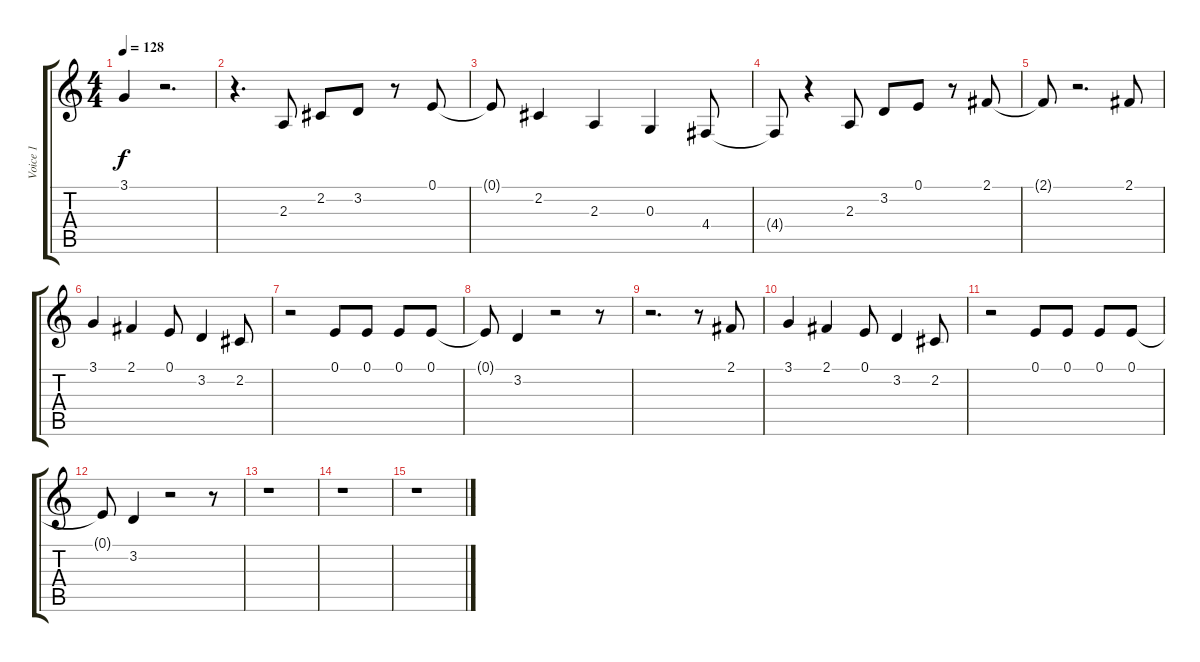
\track ("Voice 1" "Voice 1") {instrument pad4choir}
\staff {score tabs}
\tuning (E4 B3 G3 D3 A2 E2) {hide}
\ts (4 4)
\tempo 128
\clef g2
\ks c
3.1{t}.4{dy f} r.2{d} |
r.4{d} 2.3.8 2.2.8 3.2.8 r.8 0.1.8 |
0.1{t}.8 2.2.4 2.3.4 0.3.4 4.4.8 |
4.4{t}.8 r.4 2.3.8 3.2.8 0.1.8 r.8 2.1.8 |
2.1{t}.8 r.2{d} 2.1.8 |
3.1.4 2.1.4 0.1.8 3.2.4 2.2.8 |
r.2 0.1.8 0.1.8 0.1.8 0.1.8 |
0.1{t}.8 3.2.4 r.2 r.8 |
r.2{d} r.8 2.1.8 |
3.1.4 2.1.4 0.1.8 3.2.4 2.2.8 |
r.2 0.1.8 0.1.8 0.1.8 0.1.8 |
0.1{t}.8 3.2.4 r.2 r.8 |
r.1 |
r.1 |
r.1
